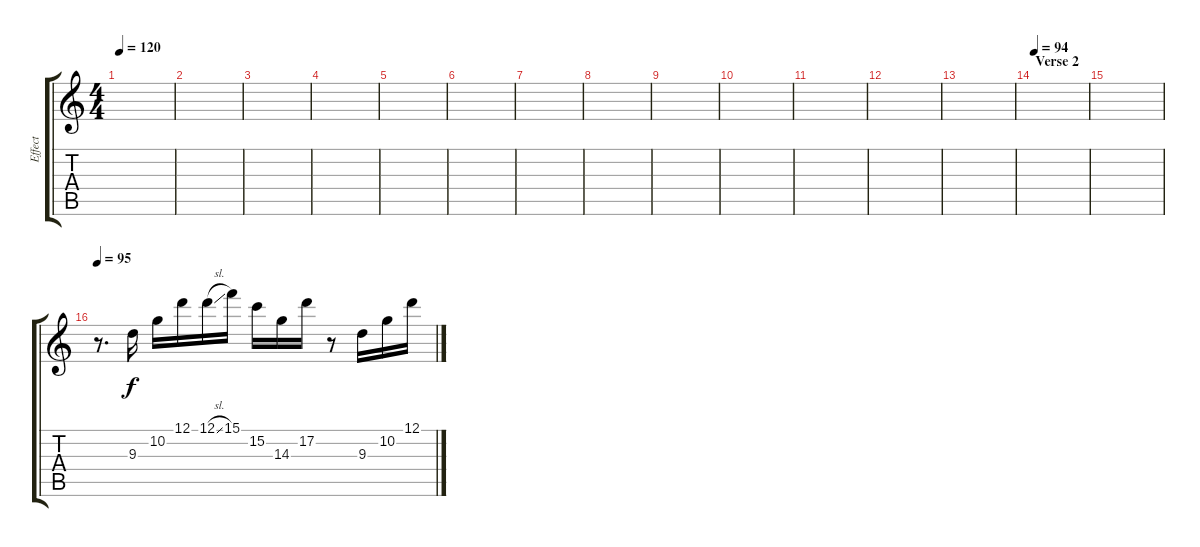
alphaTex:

\track ("Effect" "Effect") {instrument distortionguitar}
\staff {score tabs}
\tuning (D4 A3 F3 C3 G2 D2) {hide}
\ts (4 4)
\tempo 120
\clef g2
\ks c
|
|
|
|
|
|
|
|
|
|
|
|
|
\section ("" "Verse 2")
\tempo 95
\tempo 94
|
|
\tempo 95
r.8{d balance 0} 9.3.16 10.2.16 12.1.16 12.1{sl}.16 15.1.16 15.2.16 14.3.16 17.2.16 r.8 9.3.16{volume 9 balance 16} 10.2.16 12.1.16
